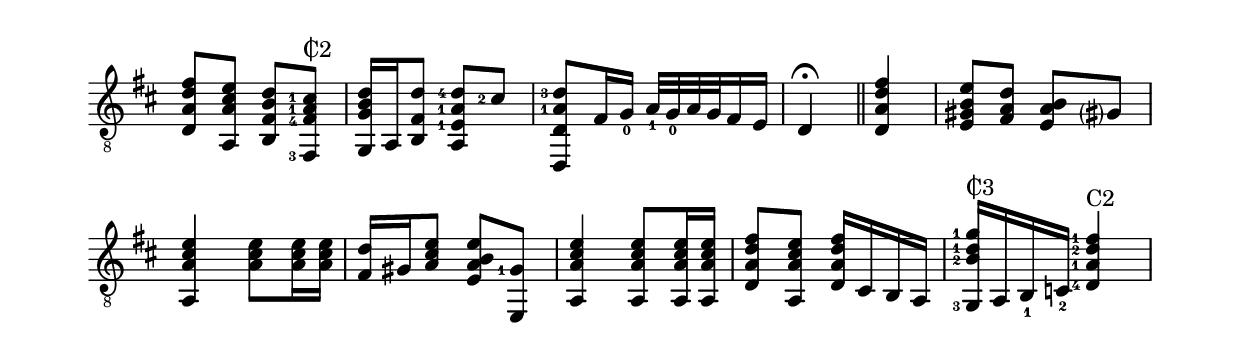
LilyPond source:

\version "2.17.2"

\paper {
  left-margin = 15 \mm
  right-margin = 15 \mm
  system-system-spacing #'basic-distance = 15
}

cii = \markup {
  \combine
  \override #'(thickness . 1.5)
  \translate #'(0.8 . -0.3)
  \draw-line #'(0 . 2.2)
  C2
}

ciii = \markup {
  \combine
  \override #'(thickness . 1.5)
  \translate #'(0.8 . -0.3)
  \draw-line #'(0 . 2.2)
  C3
}

\relative f {
  \clef "G_8"
  \key d \major
  \time 2/4
  \set fingeringOrientations = #'(left)
  \once \override Beam #'positions = #'(4.8 . 4.3)
  <d a' d fis>8 <a a' cis e>
  \once \override Beam #'positions = #'(3.8 . 3.3)
  <b fis' b d> <fis-3 fis'-4 a-1 cis-1>^\cii
  <g g' b d>16 a16 <b fis' d'>8 <a e'-1 a-1 d-4>8 <cis'-2>
  <d,, d' a'-1 d-3>8 fis'16
  \set fingeringOrientations = #'(down)
  <g-0> <a-1>32 <g-0> a g fis16 e
  \set fingeringOrientations = #'(left)
  d4\fermata \bar "||" <d a' d fis>
  \once \override Beam #'positions = #'(4 . 3.6)
  <e gis b e>8 <fis a d>
  \once \override Beam #'positions = #'(3 . 2.4)
  <e a b> gis?
  <a, a' cis e>4 <a' cis e>8 q16 q
  <fis d'>16 gis <a cis e>8 <e a b e> <e, gis'-1>
  <a a' cis e>4 q8 q16 q
  <d a' d fis>8 <a a' cis e> <d a' d fis>16 cis b a
  <g-3 b'-2 d-1 g-1>16^\ciii
  \set fingeringOrientations = #'(down)
  a <b-1> <c-2>
  \set fingeringOrientations = #'(left)
  <d-4 a'-1 d-2 fis-1>4^"C2"
}

\layout {
  indent = 0
  \override Score.SpacingSpanner #'common-shortest-duration
  = #(ly:make-moment 1 12)

  \override Fingering #'font-size = #-6.5
  % i don't see why this shouldn't be default...
  \override Fingering #'staff-padding = #'()

  \override Staff.OctavateEight #'font-shape = #'roman
  \override Staff.OctavateEight #'font-size = #-3.3

  \context {
    \Staff
    \remove "Time_signature_engraver"
  }
  \context {
    \Score
    \remove "Bar_number_engraver"
  }
}
